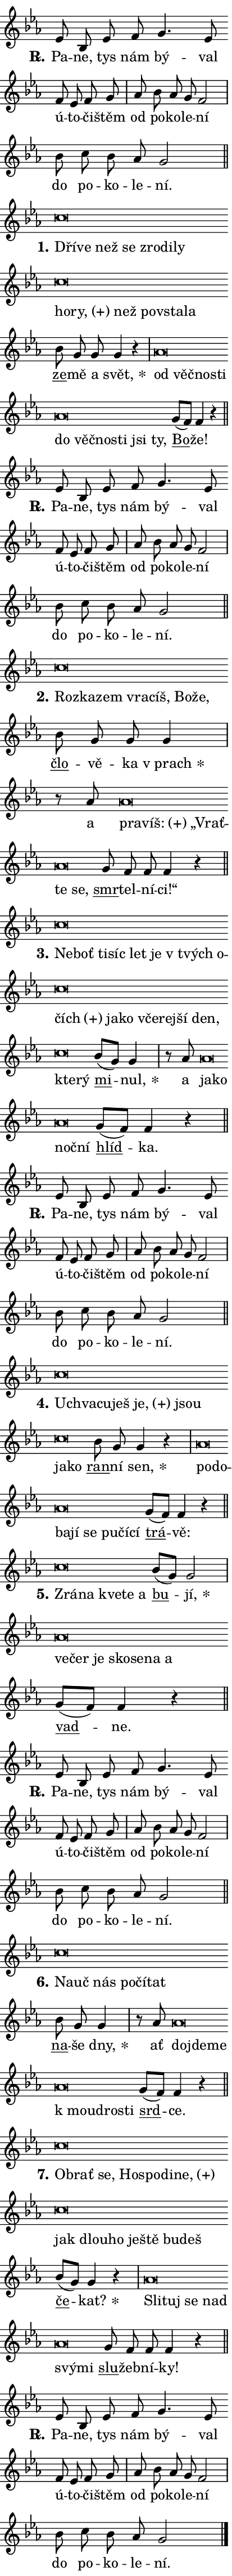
\version "2.24.0"
\header { tagline = "" }
\paper {
  indent = 0\cm
  top-margin = 0\cm
  right-margin = 0.13\cm % to fit lyric hyphens
  bottom-margin = 0\cm
  left-margin = 0\cm
  paper-width = 7\cm
  page-breaking = #ly:one-page-breaking
  system-system-spacing.basic-distance = #11
  score-system-spacing.basic-distance = #11
  ragged-last = ##f
}


%% Author: Thomas Morley
%% https://lists.gnu.org/archive/html/lilypond-user/2020-05/msg00002.html
#(define (line-position grob)
"Returns position of @var[grob} in current system:
   @code{'start}, if at first time-step
   @code{'end}, if at last time-step
   @code{'middle} otherwise
"
  (let* ((col (ly:item-get-column grob))
         (ln (ly:grob-object col 'left-neighbor))
         (rn (ly:grob-object col 'right-neighbor))
         (col-to-check-left (if (ly:grob? ln) ln col))
         (col-to-check-right (if (ly:grob? rn) rn col))
         (break-dir-left
           (and
             (ly:grob-property col-to-check-left 'non-musical #f)
             (ly:item-break-dir col-to-check-left)))
         (break-dir-right
           (and
             (ly:grob-property col-to-check-right 'non-musical #f)
             (ly:item-break-dir col-to-check-right))))
        (cond ((eqv? 1 break-dir-left) 'start)
              ((eqv? -1 break-dir-right) 'end)
              (else 'middle))))

#(define (tranparent-at-line-position vctor)
  (lambda (grob)
  "Relying on @code{line-position} select the relevant enry from @var{vctor}.
Used to determine transparency,"
    (case (line-position grob)
      ((end) (not (vector-ref vctor 0)))
      ((middle) (not (vector-ref vctor 1)))
      ((start) (not (vector-ref vctor 2))))))

noteHeadBreakVisibility =
#(define-music-function (break-visibility)(vector?)
"Makes @code{NoteHead}s transparent relying on @var{break-visibility}"
#{
  \override NoteHead.transparent =
    #(tranparent-at-line-position break-visibility)
#})

#(define delete-ledgers-for-transparent-note-heads
  (lambda (grob)
    "Reads whether a @code{NoteHead} is transparent.
If so this @code{NoteHead} is removed from @code{'note-heads} from
@var{grob}, which is supposed to be @code{LedgerLineSpanner}.
As a result ledgers are not printed for this @code{NoteHead}"
    (let* ((nhds-array (ly:grob-object grob 'note-heads))
           (nhds-list
             (if (ly:grob-array? nhds-array)
                 (ly:grob-array->list nhds-array)
                 '()))
           ;; Relies on the transparent-property being done before
           ;; Staff.LedgerLineSpanner.after-line-breaking is executed.
           ;; This is fragile ...
           (to-keep
             (remove
               (lambda (nhd)
                 (ly:grob-property nhd 'transparent #f))
               nhds-list)))
      ;; TODO find a better method to iterate over grob-arrays, similiar
      ;; to filter/remove etc for lists
      ;; For now rebuilt from scratch
      (set! (ly:grob-object grob 'note-heads)  '())
      (for-each
        (lambda (nhd)
          (ly:pointer-group-interface::add-grob grob 'note-heads nhd))
        to-keep))))

squashNotes = {
  \override NoteHead.X-extent = #'(-0.2 . 0.2)
  \override NoteHead.Y-extent = #'(-0.75 . 0)
  \override NoteHead.stencil =
    #(lambda (grob)
       (let ((pos (ly:grob-property grob 'staff-position)))
         (begin
           (if (< pos -7) (display "ERROR: Lower brevis then expected\n") (display ""))
           (if (<= pos -6) ly:text-interface::print ly:note-head::print))))
}
unSquashNotes = {
  \revert NoteHead.X-extent
  \revert NoteHead.Y-extent
  \revert NoteHead.stencil
}

hideNotes = \noteHeadBreakVisibility #begin-of-line-visible
unHideNotes = \noteHeadBreakVisibility #all-visible

% work-around for resetting accidentals
% https://lilypond.org/doc/v2.23/Documentation/notation/displaying-rhythms#unmetered-music
cadenzaMeasure = {
  \cadenzaOff
  \partial 1024 s1024
  \cadenzaOn
}

#(define-markup-command (accent layout props text) (markup?)
  "Underline accented syllable"
  (interpret-markup layout props
    #{\markup \override #'(offset . 4.3) \underline { #text }#}))

responsum = \markup \concat {
  "R" \hspace #-1.05 \path #0.1 #'((moveto 0 0.07) (lineto 0.9 0.8)) \hspace #0.05 "."
}

spaceSize = #0.6828661417322834 % exact space size for TeX Gyre Schola

\layout {
  \context {
    \Staff
    \remove "Time_signature_engraver"
    \override LedgerLineSpanner.after-line-breaking = #delete-ledgers-for-transparent-note-heads
  }
  \context {
    \Lyrics {
      \override LyricSpace.minimum-distance = \spaceSize
      \override LyricText.font-name = #"TeX Gyre Schola"
      \override LyricText.font-size = 1
      \override StanzaNumber.font-name = #"TeX Gyre Schola Bold"
      \override StanzaNumber.font-size = 1
    }
  }
  \context {
    \Score 
    \override NoteHead.text =
      #(lambda (grob) 
        (let ((pos (ly:grob-property grob 'staff-position)))
          #{\markup {
            \combine
              \halign #-0.55 \raise #(if (= pos -6) 0 0.5) \override #'(thickness . 2) \draw-line #'(3.2 . 0)
              \musicglyph "noteheads.sM1"
          }#}))
  }
}

% magnetic-lyrics.ily
%
%   written by
%     Jean Abou Samra <jean@abou-samra.fr>
%     Werner Lemberg <wl@gnu.org>
%
%   adapted by
%     Jiri Hon <jiri.hon@gmail.com>
%
% Version 2022-Apr-15

% https://www.mail-archive.com/lilypond-user@gnu.org/msg149350.html

#(define (Left_hyphen_pointer_engraver context)
   "Collect syllable-hyphen-syllable occurrences in lyrics and store
them in properties.  This engraver only looks to the left.  For
example, if the lyrics input is @code{foo -- bar}, it does the
following.

@itemize @bullet
@item
Set the @code{text} property of the @code{LyricHyphen} grob between
@q{foo} and @q{bar} to @code{foo}.

@item
Set the @code{left-hyphen} property of the @code{LyricText} grob with
text @q{foo} to the @code{LyricHyphen} grob between @q{foo} and
@q{bar}.
@end itemize

Use this auxiliary engraver in combination with the
@code{lyric-@/text::@/apply-@/magnetic-@/offset!} hook."
   (let ((hyphen #f)
         (text #f))
     (make-engraver
      (acknowledgers
       ((lyric-syllable-interface engraver grob source-engraver)
        (set! text grob)))
      (end-acknowledgers
       ((lyric-hyphen-interface engraver grob source-engraver)
        ;(when (not (grob::has-interface grob 'lyric-space-interface))
          (set! hyphen grob)));)
      ((stop-translation-timestep engraver)
       (when (and text hyphen)
         (ly:grob-set-object! text 'left-hyphen hyphen))
       (set! text #f)
       (set! hyphen #f)))))

#(define (lyric-text::apply-magnetic-offset! grob)
   "If the space between two syllables is less than the value in
property @code{LyricText@/.details@/.squash-threshold}, move the right
syllable to the left so that it gets concatenated with the left
syllable.

Use this function as a hook for
@code{LyricText@/.after-@/line-@/breaking} if the
@code{Left_@/hyphen_@/pointer_@/engraver} is active."
   (let ((hyphen (ly:grob-object grob 'left-hyphen #f)))
     (when hyphen
       (let ((left-text (ly:spanner-bound hyphen LEFT)))
         (when (grob::has-interface left-text 'lyric-syllable-interface)
           (let* ((common (ly:grob-common-refpoint grob left-text X))
                  (this-x-ext (ly:grob-extent grob common X))
                  (left-x-ext
                   (begin
                     ;; Trigger magnetism for left-text.
                     (ly:grob-property left-text 'after-line-breaking)
                     (ly:grob-extent left-text common X)))
                  ;; `delta` is the gap width between two syllables.
                  (delta (- (interval-start this-x-ext)
                            (interval-end left-x-ext)))
                  (details (ly:grob-property grob 'details))
                  (threshold (assoc-get 'squash-threshold details 0.2)))
             (when (< delta threshold)
               (let* (;; We have to manipulate the input text so that
                      ;; ligatures crossing syllable boundaries are not
                      ;; disabled.  For languages based on the Latin
                      ;; script this is essentially a beautification.
                      ;; However, for non-Western scripts it can be a
                      ;; necessity.
                      (lt (ly:grob-property left-text 'text))
                      (rt (ly:grob-property grob 'text))
                      (is-space (grob::has-interface hyphen 'lyric-space-interface))
                      (space (if is-space " " ""))
                      (extra-delta (if is-space spaceSize 0))
                      ;; Append new syllable.
                      (ltrt-space (if (and (string? lt) (string? rt))
                                (string-append lt space rt)
                                (make-concat-markup (list lt space rt))))
                      ;; Right-align `ltrt` to the right side.
                      (ltrt-space-markup (grob-interpret-markup
                               grob
                               (make-translate-markup
                                (cons (interval-length this-x-ext) 0)
                                (make-right-align-markup ltrt-space)))))
                 (begin
                   ;; Don't print `left-text`.
                   (ly:grob-set-property! left-text 'stencil #f)
                   ;; Set text and stencil (which holds all collected
                   ;; syllables so far) and shift it to the left.
                   (ly:grob-set-property! grob 'text ltrt-space)
                   (ly:grob-set-property! grob 'stencil ltrt-space-markup)
                   (ly:grob-translate-axis! grob (- (- delta extra-delta)) X))))))))))


#(define (lyric-hyphen::displace-bounds-first grob)
   ;; Make very sure this callback isn't triggered too early.
   (let ((left (ly:spanner-bound grob LEFT))
         (right (ly:spanner-bound grob RIGHT)))
     (ly:grob-property left 'after-line-breaking)
     (ly:grob-property right 'after-line-breaking)
     (ly:lyric-hyphen::print grob)))

squashThreshold = #0.4

\layout {
  \context {
    \Lyrics
    \consists #Left_hyphen_pointer_engraver
    \override LyricText.after-line-breaking =
      #lyric-text::apply-magnetic-offset!
    \override LyricHyphen.stencil = #lyric-hyphen::displace-bounds-first
    \override LyricText.details.squash-threshold = \squashThreshold
    \override LyricHyphen.minimum-distance = 0
    \override LyricHyphen.minimum-length = \squashThreshold
  }
}

squashText = \override LyricText.details.squash-threshold = 9999
unSquashText = \override LyricText.details.squash-threshold = \squashThreshold

leftText = \override LyricText.self-alignment-X = #LEFT
unLeftText = \revert LyricText.self-alignment-X

starOffset = #(lambda (grob) 
                (let ((x_offset (ly:self-alignment-interface::aligned-on-x-parent grob)))
                  (if (= x_offset 0) 0 (+ x_offset 1.2))))

star = #(define-music-function (syllable)(string?)
"Append star separator at the end of a syllable"
#{
  \once \override LyricText.X-offset = #starOffset
  \lyricmode { \markup {
    #syllable
    \override #'((font-name . "TeX Gyre Schola Bold")) \hspace #0.2 \lower #0.65 \larger "*"
  } }
#})

starAccent = #(define-music-function (syllable)(string?)
"Append star separator at the end of a syllable and make accent"
#{
  \once \override LyricText.X-offset = #starOffset
  \lyricmode { \markup {
    \accent #syllable
    \override #'((font-name . "TeX Gyre Schola Bold")) \hspace #0.2 \lower #0.65 \larger "*"
  } }
#})

breath = #(define-music-function (syllable)(string?)
"Append breathing indicator at the end of a syllable"
#{
  \lyricmode { \markup { #syllable "+" } }
#})

optionalBreath = #(define-music-function (syllable)(string?)
"Append optional breathing indicator at the end of a syllable"
#{
  \lyricmode { \markup { #syllable "(+)" } }
#})


\score {
    <<
        \new Voice = "melody" { \cadenzaOn \key es \major \relative { es'8 bes es f g4. es8 \bar "" f es f g \cadenzaMeasure \bar "|" as bes as g f2 \cadenzaMeasure \bar "|" bes8 c bes as g2 \cadenzaMeasure \bar "||" \break } }
        \new Lyrics \lyricsto "melody" { \lyricmode { \set stanza = \responsum
Pa -- ne, tys nám bý -- val ú -- to -- či -- štěm od po -- ko -- le -- ní do po -- ko -- le -- ní. } }
    >>
    \layout {}
}

\score {
    <<
        \new Voice = "melody" { \cadenzaOn \key es \major \relative { \squashNotes c''\breve*1/16 \hideNotes \breve*1/16 \bar "" \breve*1/16 \bar "" \breve*1/16 \bar "" \breve*1/16 \bar "" \breve*1/16 \bar "" \breve*1/16 \bar "" \breve*1/16 \bar "" \breve*1/16 \bar "" \breve*1/16 \bar "" \breve*1/16 \bar "" \breve*1/16 \breve*1/16 \bar "" \unHideNotes \unSquashNotes \bar "" bes8 g g g4 r \cadenzaMeasure \bar "|" \squashNotes as\breve*1/16 \hideNotes \breve*1/16 \bar "" \breve*1/16 \bar "" \breve*1/16 \bar "" \breve*1/16 \bar "" \breve*1/16 \bar "" \breve*1/16 \bar "" \breve*1/16 \bar "" \breve*1/16 \breve*1/16 \bar "" \unHideNotes \unSquashNotes \bar "" g8[( f)] f4 r \cadenzaMeasure \bar "||" \break } }
        \new Lyrics \lyricsto "melody" { \lyricmode { \set stanza = "1."
\leftText Dří -- \squashText ve než se zro -- di -- ly ho -- \optionalBreath ry, než po -- vsta -- la \unLeftText \unSquashText \markup \accent ze -- mě a \star svět, \leftText od \squashText věč -- no -- sti do věč -- no -- sti jsi ty, \unLeftText \unSquashText \markup \accent Bo -- že! } }
    >>
    \layout {}
}

\score {
    <<
        \new Voice = "melody" { \cadenzaOn \key es \major \relative { es'8 bes es f g4. es8 \bar "" f es f g \cadenzaMeasure \bar "|" as bes as g f2 \cadenzaMeasure \bar "|" bes8 c bes as g2 \cadenzaMeasure \bar "||" \break } }
        \new Lyrics \lyricsto "melody" { \lyricmode { \set stanza = \responsum
Pa -- ne, tys nám bý -- val ú -- to -- či -- štěm od po -- ko -- le -- ní do po -- ko -- le -- ní. } }
    >>
    \layout {}
}

\score {
    <<
        \new Voice = "melody" { \cadenzaOn \key es \major \relative { \squashNotes c''\breve*1/16 \hideNotes \breve*1/16 \bar "" \breve*1/16 \bar "" \breve*1/16 \bar "" \breve*1/16 \bar "" \breve*1/16 \breve*1/16 \bar "" \unHideNotes \unSquashNotes \bar "" bes8 g g g4 \cadenzaMeasure \bar "|" r8 as8 \squashNotes as\breve*1/16 \hideNotes \breve*1/16 \bar "" \breve*1/16 \bar "" \breve*1/16 \breve*1/16 \bar "" \unHideNotes \unSquashNotes \bar "" g8 f f f4 r \cadenzaMeasure \bar "||" \break } }
        \new Lyrics \lyricsto "melody" { \lyricmode { \set stanza = "2."
\leftText Roz -- \squashText ka -- zem vra -- cíš, Bo -- že, \unLeftText \unSquashText \markup \accent člo -- vě -- ka \star "v prach" a \leftText pra -- \squashText \optionalBreath víš: „Vrať -- te se, \unLeftText \unSquashText \markup \accent smr -- tel -- ní -- ci!“ } }
    >>
    \layout {}
}

\score {
    <<
        \new Voice = "melody" { \cadenzaOn \key es \major \relative { \squashNotes c''\breve*1/16 \hideNotes \breve*1/16 \bar "" \breve*1/16 \bar "" \breve*1/16 \bar "" \breve*1/16 \bar "" \breve*1/16 \bar "" \breve*1/16 \bar "" \breve*1/16 \bar "" \breve*1/16 \bar "" \breve*1/16 \bar "" \breve*1/16 \bar "" \breve*1/16 \bar "" \breve*1/16 \bar "" \breve*1/16 \bar "" \breve*1/16 \bar "" \breve*1/16 \breve*1/16 \bar "" \unHideNotes \unSquashNotes \bar "" bes8[( g)] g4 \cadenzaMeasure \bar "|" r8 as8 \squashNotes as\breve*1/16 \hideNotes \breve*1/16 \bar "" \breve*1/16 \breve*1/16 \bar "" \unHideNotes \unSquashNotes \bar "" g8[( f)] f4 r \cadenzaMeasure \bar "||" \break } }
        \new Lyrics \lyricsto "melody" { \lyricmode { \set stanza = "3."
\leftText Ne -- \squashText boť ti -- síc let je "v tvých" o -- \optionalBreath čích ja -- ko vče -- rej -- ší den, kte -- rý \unLeftText \unSquashText \markup \accent mi -- \star nul, a \leftText ja -- \squashText ko noč -- ní \unLeftText \unSquashText \markup \accent hlíd -- ka. } }
    >>
    \layout {}
}

\score {
    <<
        \new Voice = "melody" { \cadenzaOn \key es \major \relative { es'8 bes es f g4. es8 \bar "" f es f g \cadenzaMeasure \bar "|" as bes as g f2 \cadenzaMeasure \bar "|" bes8 c bes as g2 \cadenzaMeasure \bar "||" \break } }
        \new Lyrics \lyricsto "melody" { \lyricmode { \set stanza = \responsum
Pa -- ne, tys nám bý -- val ú -- to -- či -- štěm od po -- ko -- le -- ní do po -- ko -- le -- ní. } }
    >>
    \layout {}
}

\score {
    <<
        \new Voice = "melody" { \cadenzaOn \key es \major \relative { \squashNotes c''\breve*1/16 \hideNotes \breve*1/16 \bar "" \breve*1/16 \bar "" \breve*1/16 \bar "" \breve*1/16 \bar "" \breve*1/16 \breve*1/16 \bar "" \unHideNotes \unSquashNotes \bar "" bes8 g g4 r \cadenzaMeasure \bar "|" \squashNotes as\breve*1/16 \hideNotes \breve*1/16 \bar "" \breve*1/16 \bar "" \breve*1/16 \bar "" \breve*1/16 \bar "" \breve*1/16 \bar "" \breve*1/16 \breve*1/16 \bar "" \unHideNotes \unSquashNotes \bar "" g8[( f)] f4 r \cadenzaMeasure \bar "||" \break } }
        \new Lyrics \lyricsto "melody" { \lyricmode { \set stanza = "4."
\leftText Uchva -- \squashText cu -- ješ \optionalBreath je, jsou ja -- ko \unLeftText \unSquashText \markup \accent ran -- ní \star sen, \leftText po -- \squashText do -- ba -- jí se pu -- čí -- cí \unLeftText \unSquashText \markup \accent trá -- vě: } }
    >>
    \layout {}
}

\score {
    <<
        \new Voice = "melody" { \cadenzaOn \key es \major \relative { \squashNotes c''\breve*1/16 \hideNotes \breve*1/16 \bar "" \breve*1/16 \bar "" \breve*1/16 \breve*1/16 \bar "" \unHideNotes \unSquashNotes \bar "" bes8[( g)] g2 \cadenzaMeasure \bar "|" \squashNotes as\breve*1/16 \hideNotes \breve*1/16 \bar "" \breve*1/16 \bar "" \breve*1/16 \bar "" \breve*1/16 \bar "" \breve*1/16 \breve*1/16 \bar "" \unHideNotes \unSquashNotes \bar "" g8[( f)] f4 r \cadenzaMeasure \bar "||" \break } }
        \new Lyrics \lyricsto "melody" { \lyricmode { \set stanza = "5."
\leftText Zrá -- \squashText na kve -- te a \unLeftText \unSquashText \markup \accent bu -- \star jí, \leftText ve -- \squashText čer je sko -- se -- na a \unLeftText \unSquashText \markup \accent vad -- ne. } }
    >>
    \layout {}
}

\score {
    <<
        \new Voice = "melody" { \cadenzaOn \key es \major \relative { es'8 bes es f g4. es8 \bar "" f es f g \cadenzaMeasure \bar "|" as bes as g f2 \cadenzaMeasure \bar "|" bes8 c bes as g2 \cadenzaMeasure \bar "||" \break } }
        \new Lyrics \lyricsto "melody" { \lyricmode { \set stanza = \responsum
Pa -- ne, tys nám bý -- val ú -- to -- či -- štěm od po -- ko -- le -- ní do po -- ko -- le -- ní. } }
    >>
    \layout {}
}

\score {
    <<
        \new Voice = "melody" { \cadenzaOn \key es \major \relative { \squashNotes c''\breve*1/16 \hideNotes \breve*1/16 \bar "" \breve*1/16 \bar "" \breve*1/16 \bar "" \breve*1/16 \breve*1/16 \bar "" \unHideNotes \unSquashNotes \bar "" bes8 g g4 \cadenzaMeasure \bar "|" r8 as8 \squashNotes as\breve*1/16 \hideNotes \breve*1/16 \bar "" \breve*1/16 \bar "" \breve*1/16 \bar "" \breve*1/16 \breve*1/16 \bar "" \unHideNotes \unSquashNotes \bar "" g8[( f)] f4 r \cadenzaMeasure \bar "||" \break } }
        \new Lyrics \lyricsto "melody" { \lyricmode { \set stanza = "6."
\leftText Na -- \squashText uč nás po -- čí -- tat \unLeftText \unSquashText \markup \accent na -- še \star dny, ať \leftText do -- \squashText jde -- me "k mou" -- dro -- sti \unLeftText \unSquashText \markup \accent srd -- ce. } }
    >>
    \layout {}
}

\score {
    <<
        \new Voice = "melody" { \cadenzaOn \key es \major \relative { \squashNotes c''\breve*1/16 \hideNotes \breve*1/16 \bar "" \breve*1/16 \bar "" \breve*1/16 \bar "" \breve*1/16 \bar "" \breve*1/16 \bar "" \breve*1/16 \bar "" \breve*1/16 \bar "" \breve*1/16 \bar "" \breve*1/16 \bar "" \breve*1/16 \bar "" \breve*1/16 \bar "" \breve*1/16 \breve*1/16 \bar "" \unHideNotes \unSquashNotes \bar "" bes8[( g)] g4 r \cadenzaMeasure \bar "|" \squashNotes as\breve*1/16 \hideNotes \breve*1/16 \bar "" \breve*1/16 \bar "" \breve*1/16 \bar "" \breve*1/16 \breve*1/16 \bar "" \unHideNotes \unSquashNotes \bar "" g8 f f f4 r \cadenzaMeasure \bar "||" \break } }
        \new Lyrics \lyricsto "melody" { \lyricmode { \set stanza = "7."
\leftText Ob -- \squashText rať se, Ho -- spo -- di -- \optionalBreath ne, jak dlou -- ho je -- ště bu -- deš \unLeftText \unSquashText \markup \accent če -- \star kat? \leftText Sli -- \squashText tuj se nad svý -- mi \unLeftText \unSquashText \markup \accent slu -- žeb -- ní -- ky! } }
    >>
    \layout {}
}

\score {
    <<
        \new Voice = "melody" { \cadenzaOn \key es \major \relative { es'8 bes es f g4. es8 \bar "" f es f g \cadenzaMeasure \bar "|" as bes as g f2 \cadenzaMeasure \bar "|" bes8 c bes as g2 \cadenzaMeasure \bar "||" \break } \bar "|." }
        \new Lyrics \lyricsto "melody" { \lyricmode { \set stanza = \responsum
Pa -- ne, tys nám bý -- val ú -- to -- či -- štěm od po -- ko -- le -- ní do po -- ko -- le -- ní. } }
    >>
    \layout {}
}
